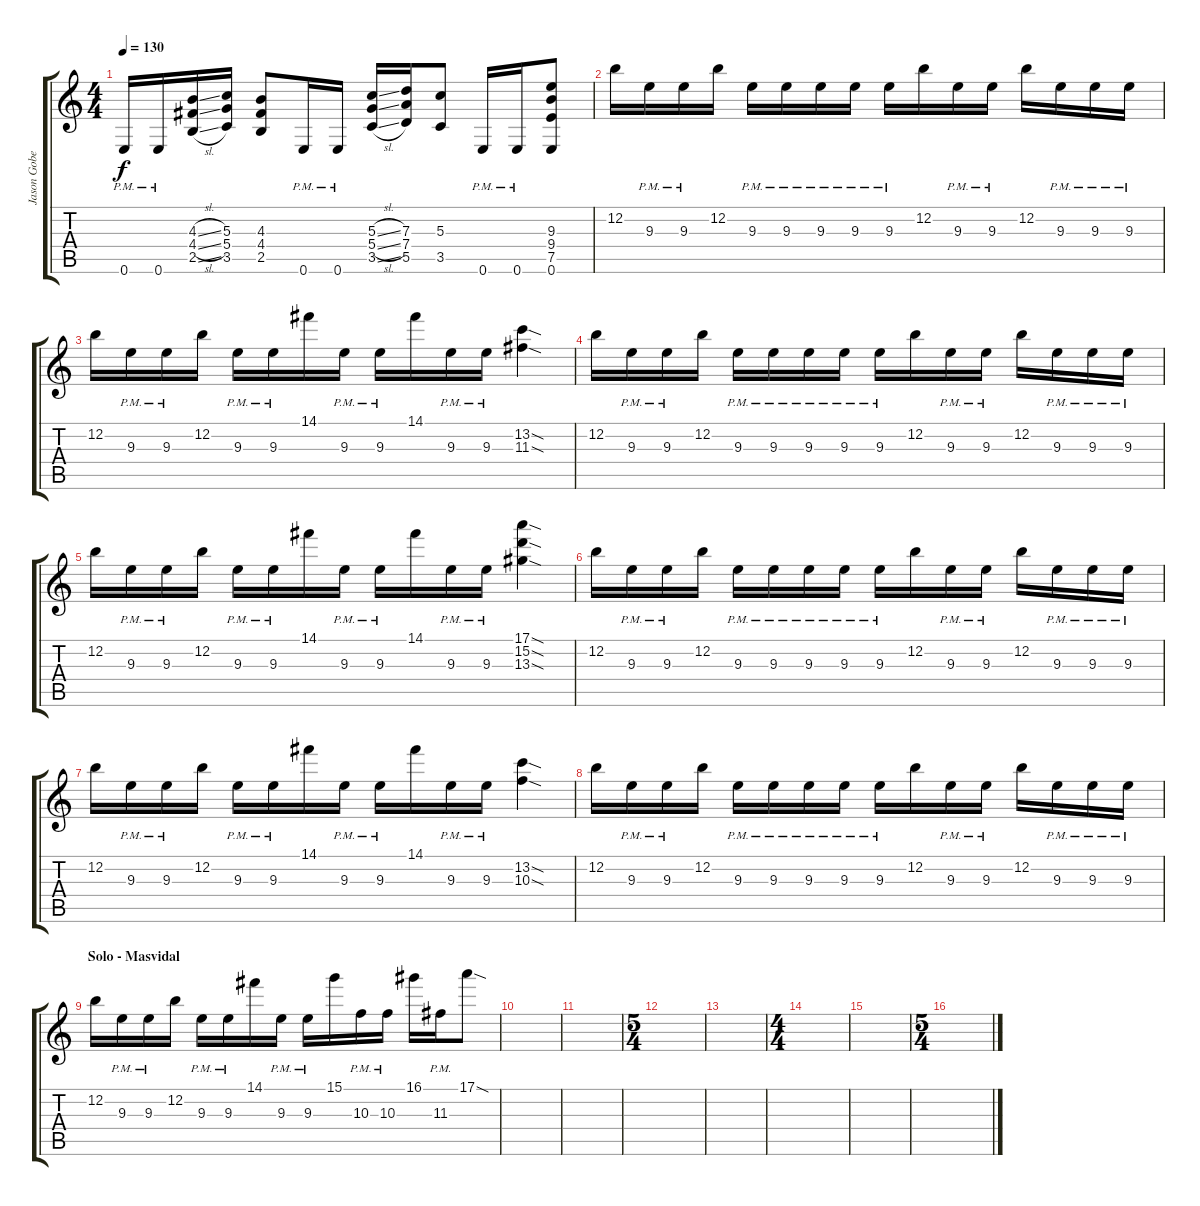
\track ("Jason Gobel" "Jason Gobe") {instrument distortionguitar}
\staff {score tabs}
\tuning (E4 B3 G3 D3 A2 E2) {hide}
\ts (4 4)
\tempo 130
\clef g2
\ks c
0.6{pm}.16{dy f} 0.6{pm}.16 (4.3{sl} 4.4{sl} 2.5{sl}).16 (5.3 5.4 3.5).16 (4.3 4.4 2.5).8 0.6{pm}.16 0.6{pm}.16 (5.3{sl} 5.4{sl} 3.5{sl}).16 (7.3 7.4 5.5).16 (5.3 3.5).8 0.6{pm}.16 0.6{pm}.16 (9.3 9.4 7.5 0.6).8 |
12.2.16 9.3{pm}.16 9.3{pm}.16 12.2.16 9.3{pm}.16 9.3{pm}.16 9.3{pm}.16 9.3{pm}.16 9.3{pm}.16 12.2.16 9.3{pm}.16 9.3{pm}.16 12.2.16 9.3{pm}.16 9.3{pm}.16 9.3{pm}.16 |
12.2.16 9.3{pm}.16 9.3{pm}.16 12.2.16 9.3{pm}.16 9.3{pm}.16 14.1.16 9.3{pm}.16 9.3{pm}.16 14.1.16 9.3{pm}.16 9.3{pm}.16 (13.2{sod} 11.3{sod}).4 |
12.2.16 9.3{pm}.16 9.3{pm}.16 12.2.16 9.3{pm}.16 9.3{pm}.16 9.3{pm}.16 9.3{pm}.16 9.3{pm}.16 12.2.16 9.3{pm}.16 9.3{pm}.16 12.2.16 9.3{pm}.16 9.3{pm}.16 9.3{pm}.16 |
12.2.16 9.3{pm}.16 9.3{pm}.16 12.2.16 9.3{pm}.16 9.3{pm}.16 14.1.16 9.3{pm}.16 9.3{pm}.16 14.1.16 9.3{pm}.16 9.3{pm}.16 (17.1{sod} 15.2{sod} 13.3{sod}).4 |
12.2.16 9.3{pm}.16 9.3{pm}.16 12.2.16 9.3{pm}.16 9.3{pm}.16 9.3{pm}.16 9.3{pm}.16 9.3{pm}.16 12.2.16 9.3{pm}.16 9.3{pm}.16 12.2.16 9.3{pm}.16 9.3{pm}.16 9.3{pm}.16 |
12.2.16 9.3{pm}.16 9.3{pm}.16 12.2.16 9.3{pm}.16 9.3{pm}.16 14.1.16 9.3{pm}.16 9.3{pm}.16 14.1.16 9.3{pm}.16 9.3{pm}.16 (13.2{sod} 10.3{sod}).4 |
12.2.16 9.3{pm}.16 9.3{pm}.16 12.2.16 9.3{pm}.16 9.3{pm}.16 9.3{pm}.16 9.3{pm}.16 9.3{pm}.16 12.2.16 9.3{pm}.16 9.3{pm}.16 12.2.16 9.3{pm}.16 9.3{pm}.16 9.3{pm}.16 |
\section ("" "Solo - Masvidal")
12.2.16 9.3{pm}.16 9.3{pm}.16 12.2.16 9.3{pm}.16 9.3{pm}.16 14.1.16 9.3{pm}.16 9.3{pm}.16 15.1.16 10.3{pm}.16 10.3{pm}.16 16.1.16 11.3{pm}.16 17.1{sod}.8 |
|
|
\ts (5 4)
|
|
\ts (4 4)
|
|
\ts (5 4)
